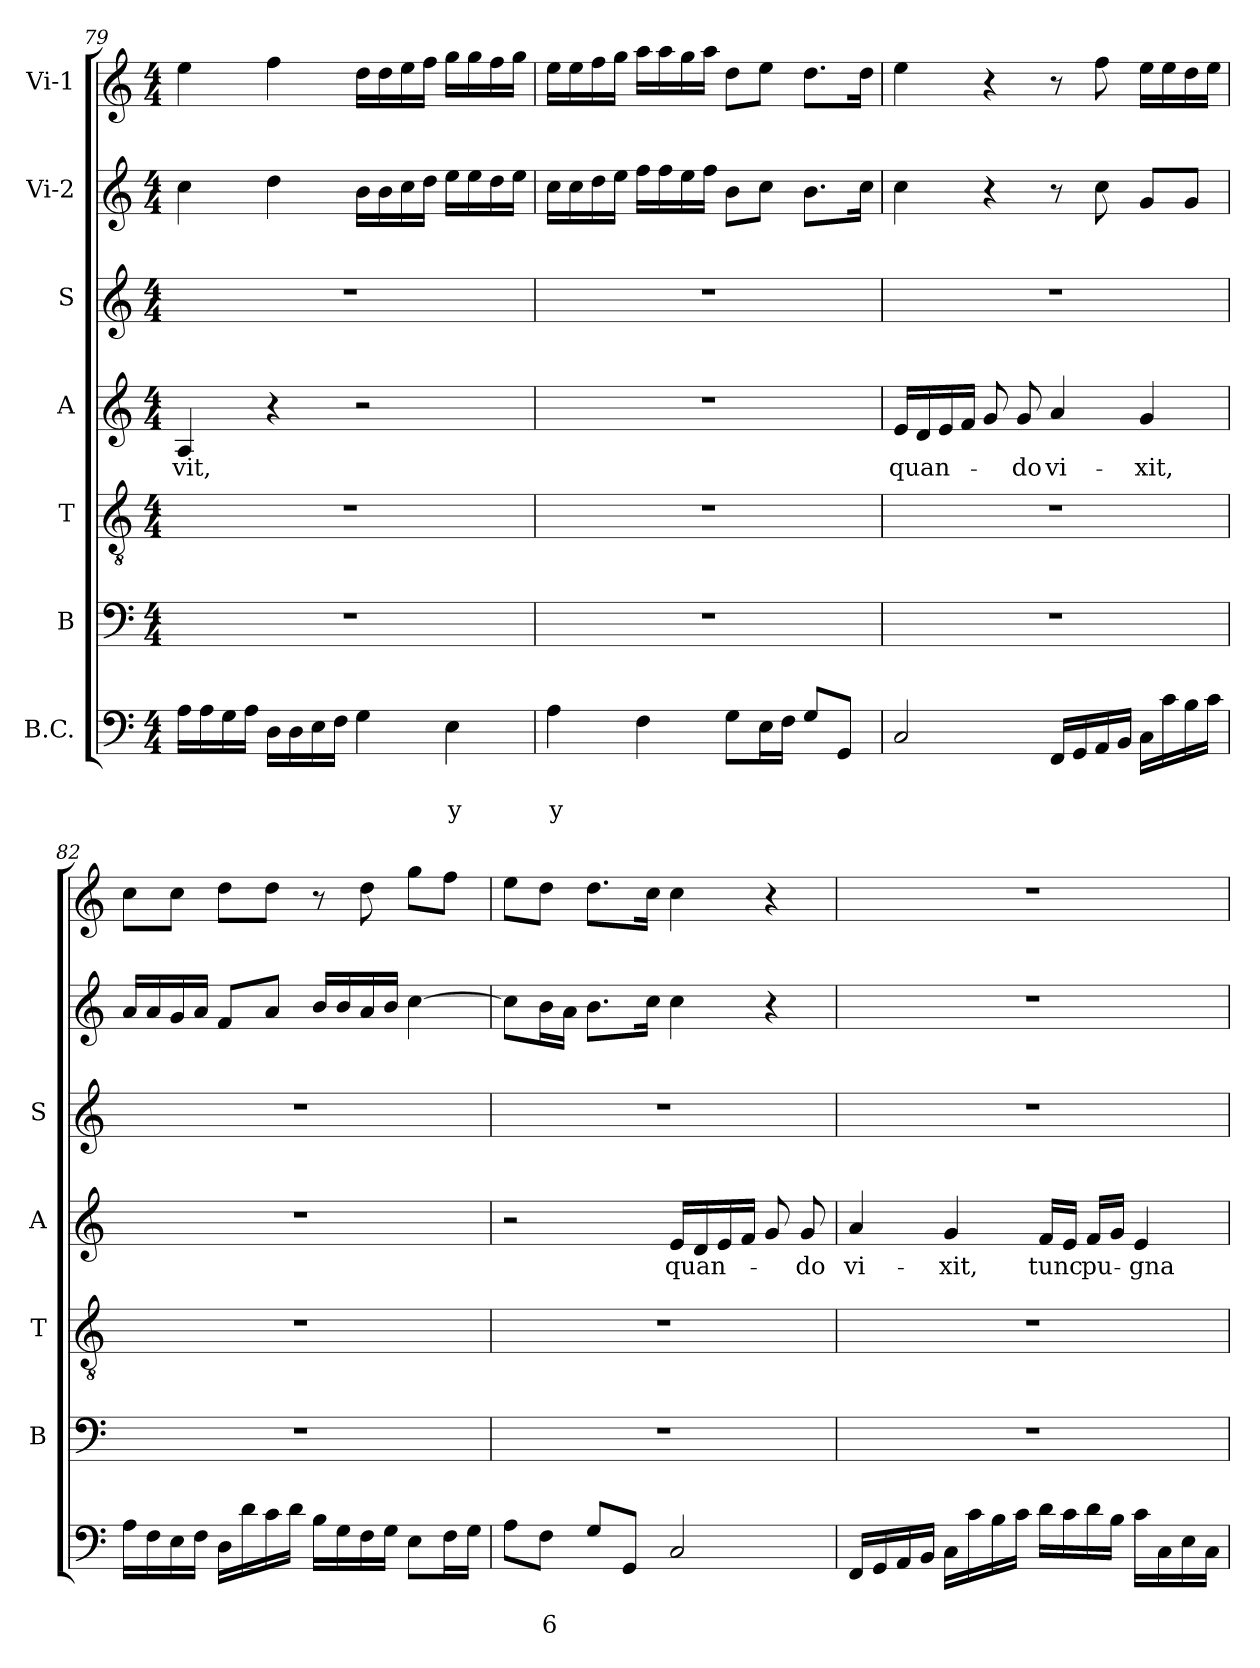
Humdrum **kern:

**kern	**text	**text	**kern	**kern	**kern	**text	**kern	**kern	**kern
*part7	*part7	*part7	*part6	*part5	*part4	*part4	*part3	*part2	*part1
*staff7	*staff7	*staff7	*staff6	*staff5	*staff4	*staff4	*staff3	*staff2	*staff1
*I"B.C.	*	*	*I"B	*I"T	*I"A	*	*I"S	*I"Vi-2	*I"Vi-1
*	*	*	*I'B	*I'T	*I'A	*	*I'S	*	*
*clefF4	*	*	*clefF4	*clefGv2	*clefG2	*	*clefG2	*clefG2	*clefG2
*k[]	*	*	*k[]	*k[]	*k[]	*	*k[]	*k[]	*k[]
*C:	*	*	*C:	*C:	*C:	*	*C:	*C:	*C:
*M4/4	*	*	*M4/4	*M4/4	*M4/4	*	*M4/4	*M4/4	*M4/4
=79	=79	=79	=79	=79	=79	=79	=79	=79	=79
!	!	!	!	!	!	!LO:LY:b	!	!	!
16A\LL	.	.	1r	1r	4A/	-vit,	1r	4cc\	4ee\
16A\	.	.	.	.	.	.	.	.	.
16G\	.	.	.	.	.	.	.	.	.
16A\JJ	.	.	.	.	.	.	.	.	.
16D\LL	.	.	.	.	4r	.	.	4dd\	4ff\
16D\	.	.	.	.	.	.	.	.	.
16E\	.	.	.	.	.	.	.	.	.
16F\JJ	.	.	.	.	.	.	.	.	.
4G\	.	.	.	.	2r	.	.	16b\LL	16dd\LL
.	.	.	.	.	.	.	.	16b\	16dd\
.	.	.	.	.	.	.	.	16cc\	16ee\
.	.	.	.	.	.	.	.	16dd\JJ	16ff\JJ
!	!	!LO:LY:b	!	!	!	!	!	!	!
4E\	.	y	.	.	.	.	.	16ee\LL	16gg\LL
.	.	.	.	.	.	.	.	16ee\	16gg\
.	.	.	.	.	.	.	.	16dd\	16ff\
.	.	.	.	.	.	.	.	16ee\JJ	16gg\JJ
=80	=80	=80	=80	=80	=80	=80	=80	=80	=80
!	!	!LO:LY:b	!	!	!	!	!	!	!
4A\	.	y	1r	1r	1r	.	1r	16cc\LL	16ee\LL
.	.	.	.	.	.	.	.	16cc\	16ee\
.	.	.	.	.	.	.	.	16dd\	16ff\
.	.	.	.	.	.	.	.	16ee\JJ	16gg\JJ
4F\	.	.	.	.	.	.	.	16ff\LL	16aa\LL
.	.	.	.	.	.	.	.	16ff\	16aa\
.	.	.	.	.	.	.	.	16ee\	16gg\
.	.	.	.	.	.	.	.	16ff\JJ	16aa\JJ
8G\L	.	.	.	.	.	.	.	8b\L	8dd\L
16E\L	.	.	.	.	.	.	.	8cc\J	8ee\J
16F\JJ	.	.	.	.	.	.	.	.	.
8G/L	.	.	.	.	.	.	.	8.b\L	8.dd\L
8GG/J	.	.	.	.	.	.	.	.	.
.	.	.	.	.	.	.	.	16cc\Jk	16dd\Jk
!!LO:LB:g=z
=81	=81	=81	=81	=81	=81	=81	=81	=81	=81
!	!	!	!	!	!	!LO:LY:b	!	!	!
2C/	.	.	1r	1r	16e/LL	quan-	1r	4cc\	4ee\
.	.	.	.	.	16d/	.	.	.	.
.	.	.	.	.	16e/	.	.	.	.
.	.	.	.	.	16f/JJ	.	.	.	.
.	.	.	.	.	8g/	.	.	4r	4r
!	!	!	!	!	!	!LO:LY:b	!	!	!
.	.	.	.	.	8g/	-do	.	.	.
!	!	!	!	!	!	!LO:LY:b	!	!	!
16FF/LL	.	.	.	.	4a/	vi-	.	8r	8r
16GG/	.	.	.	.	.	.	.	.	.
16AA/	.	.	.	.	.	.	.	8cc\	8ff\
16BB/JJ	.	.	.	.	.	.	.	.	.
!	!	!	!	!	!	!LO:LY:b	!	!	!
16C\LL	.	.	.	.	4g/	-xit,	.	8g/L	16ee\LL
16c\	.	.	.	.	.	.	.	.	16ee\
16B\	.	.	.	.	.	.	.	8g/J	16dd\
16c\JJ	.	.	.	.	.	.	.	.	16ee\JJ
=82	=82	=82	=82	=82	=82	=82	=82	=82	=82
16A\LL	.	.	1r	1r	1r	.	1r	16a/LL	8cc\L
16F\	.	.	.	.	.	.	.	16a/	.
16E\	.	.	.	.	.	.	.	16g/	8cc\J
16F\JJ	.	.	.	.	.	.	.	16a/JJ	.
16D\LL	.	.	.	.	.	.	.	8f/L	8dd\L
16d\	.	.	.	.	.	.	.	.	.
16c\	.	.	.	.	.	.	.	8a/J	8dd\J
16d\JJ	.	.	.	.	.	.	.	.	.
16B\LL	.	.	.	.	.	.	.	16b/LL	8r
16G\	.	.	.	.	.	.	.	16b/	.
16F\	.	.	.	.	.	.	.	16a/	8dd\
16G\JJ	.	.	.	.	.	.	.	16b/JJ	.
8E\L	.	.	.	.	.	.	.	[4cc\	8gg\L
16F\L	.	.	.	.	.	.	.	.	8ff\J
16G\JJ	.	.	.	.	.	.	.	.	.
=83	=83	=83	=83	=83	=83	=83	=83	=83	=83
8A\L	.	.	1r	1r	2r	.	1r	8cc\L]	8ee\L
!	!	!LO:LY:b	!	!	!	!	!	!	!
8F\J	.	6	.	.	.	.	.	16b\L	8dd\J
.	.	.	.	.	.	.	.	16a\JJ	.
8G/L	.	.	.	.	.	.	.	8.b\L	8.dd\L
8GG/J	.	.	.	.	.	.	.	.	.
.	.	.	.	.	.	.	.	16cc\Jk	16cc\Jk
!	!	!	!	!	!	!LO:LY:b	!	!	!
2C/	.	.	.	.	16e/LL	quan-	.	4cc\	4cc\
.	.	.	.	.	16d/	.	.	.	.
.	.	.	.	.	16e/	.	.	.	.
.	.	.	.	.	16f/JJ	.	.	.	.
.	.	.	.	.	8g/	.	.	4r	4r
!	!	!	!	!	!	!LO:LY:b	!	!	!
.	.	.	.	.	8g/	-do	.	.	.
!!LO:LB:g=z
=84	=84	=84	=84	=84	=84	=84	=84	=84	=84
!	!	!	!	!	!	!LO:LY:b	!	!	!
16FF/LL	.	.	1r	1r	4a/	vi-	1r	1r	1r
16GG/	.	.	.	.	.	.	.	.	.
16AA/	.	.	.	.	.	.	.	.	.
16BB/JJ	.	.	.	.	.	.	.	.	.
!	!	!	!	!	!	!LO:LY:b	!	!	!
16C\LL	.	.	.	.	4g/	-xit,	.	.	.
16c\	.	.	.	.	.	.	.	.	.
16B\	.	.	.	.	.	.	.	.	.
16c\JJ	.	.	.	.	.	.	.	.	.
!	!	!	!	!	!	!LO:LY:b	!	!	!
16d\LL	.	.	.	.	16f/LL	tunc	.	.	.
16c\	.	.	.	.	16e/JJ	.	.	.	.
!	!	!	!	!	!	!LO:LY:b	!	!	!
16d\	.	.	.	.	16f/LL	pu-	.	.	.
16B\JJ	.	.	.	.	16g/JJ	.	.	.	.
!	!	!	!	!	!	!LO:LY:b	!	!	!
16c\LL	.	.	.	.	4e/	-gna-	.	.	.
16C\	.	.	.	.	.	.	.	.	.
16E\	.	.	.	.	.	.	.	.	.
16C\JJ	.	.	.	.	.	.	.	.	.
=	=	=	=	=	=	=	=	=	=
*-	*-	*-	*-	*-	*-	*-	*-	*-	*-
